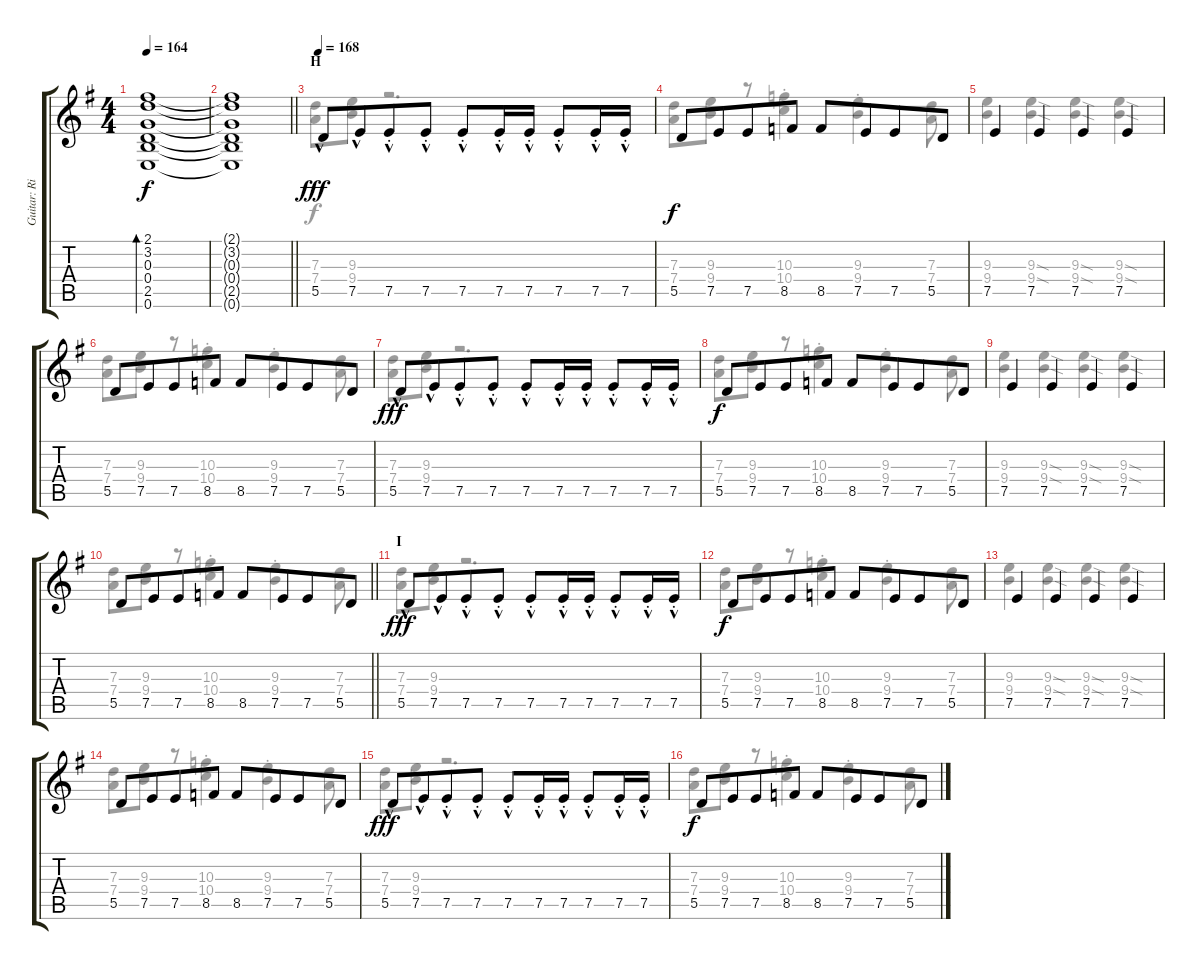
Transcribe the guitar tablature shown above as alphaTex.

\track ("Guitar: Rik" "Guitar: Ri") {instrument acousticguitarsteel}
\staff {score tabs}
\tuning (E4 B3 G3 D3 A2 E2) {hide}
\voice
\ts (4 4)
\tempo 164
\clef g2
\ks g
(2.1 3.2 0.3 0.4 2.5 0.6).1{bd 60 dy f} |
\barLineRight lightlight
(2.1{t} 3.2{t} 0.3{t} 0.4{t} 2.5{t} 0.6{t}).1 |
\section ("" "H")
\tempo 168
5.5{hac}.8{dy fff} 7.5{hac}.8{beam merge} 7.5{hac st}.8 7.5{hac st}.8 7.5{hac st}.8 7.5{hac st}.16 7.5{hac st}.16 7.5{hac st}.8 7.5{hac st}.16 7.5{hac st}.16 |
5.5.8{dy f} 7.5.8{beam merge} 7.5.8 8.5.8 8.5.8 7.5.8{beam merge} 7.5.8 5.5.8 |
7.5.4 7.5.4 7.5.4{beam merge} 7.5.4 |
5.5.8 7.5.8{beam merge} 7.5.8 8.5.8 8.5.8 7.5.8{beam merge} 7.5.8 5.5.8 |
5.5{hac}.8{dy fff} 7.5{hac}.8{beam merge} 7.5{hac st}.8 7.5{hac st}.8 7.5{hac st}.8 7.5{hac st}.16 7.5{hac st}.16 7.5{hac st}.8 7.5{hac st}.16 7.5{hac st}.16 |
5.5.8{dy f} 7.5.8{beam merge} 7.5.8 8.5.8 8.5.8 7.5.8{beam merge} 7.5.8 5.5.8 |
7.5.4 7.5.4 7.5.4{beam merge} 7.5.4 |
\barLineRight lightlight
5.5.8 7.5.8{beam merge} 7.5.8 8.5.8 8.5.8 7.5.8{beam merge} 7.5.8 5.5.8 |
\section ("" "I")
5.5{hac}.8{dy fff} 7.5{hac}.8{beam merge} 7.5{hac st}.8 7.5{hac st}.8 7.5{hac st}.8 7.5{hac st}.16 7.5{hac st}.16 7.5{hac st}.8 7.5{hac st}.16 7.5{hac st}.16 |
5.5.8{dy f} 7.5.8{beam merge} 7.5.8 8.5.8 8.5.8 7.5.8{beam merge} 7.5.8 5.5.8 |
7.5.4 7.5.4 7.5.4{beam merge} 7.5.4 |
5.5.8 7.5.8{beam merge} 7.5.8 8.5.8 8.5.8 7.5.8{beam merge} 7.5.8 5.5.8 |
5.5{hac}.8{dy fff} 7.5{hac}.8{beam merge} 7.5{hac st}.8 7.5{hac st}.8 7.5{hac st}.8 7.5{hac st}.16 7.5{hac st}.16 7.5{hac st}.8 7.5{hac st}.16 7.5{hac st}.16 |
5.5.8{dy f} 7.5.8{beam merge} 7.5.8 8.5.8 8.5.8 7.5.8{beam merge} 7.5.8 5.5.8
\voice
\clef g2
\ottava regular
\simile none
\ks g
|
\barLineRight lightlight
|
(7.3 7.4).8 (9.3 9.4).8 r.2{d} |
(7.3 7.4).8 (9.3 9.4).8 r.8 (10.3{st} 10.4{st}).4 (9.3{st} 9.4{st}).4 (7.3 7.4).8 |
(9.3 9.4).4 (9.3{sod} 9.4{sod}).4 (9.3{sod} 9.4{sod}).4 (9.3{sod} 9.4{sod}).4 |
(7.3 7.4).8 (9.3 9.4).8 r.8 (10.3{st} 10.4{st}).4 (9.3{st} 9.4{st}).4 (7.3 7.4).8 |
(7.3 7.4).8 (9.3 9.4).8 r.2{d} |
(7.3 7.4).8 (9.3 9.4).8 r.8 (10.3{st} 10.4{st}).4 (9.3{st} 9.4{st}).4 (7.3 7.4).8 |
(9.3 9.4).4 (9.3{sod} 9.4{sod}).4 (9.3{sod} 9.4{sod}).4 (9.3{sod} 9.4{sod}).4 |
\barLineRight lightlight
(7.3 7.4).8 (9.3 9.4).8 r.8 (10.3{st} 10.4{st}).4 (9.3{st} 9.4{st}).4 (7.3 7.4).8 |
(7.3 7.4).8 (9.3 9.4).8 r.2{d} |
(7.3 7.4).8 (9.3 9.4).8 r.8 (10.3{st} 10.4{st}).4 (9.3{st} 9.4{st}).4 (7.3 7.4).8 |
(9.3 9.4).4 (9.3{sod} 9.4{sod}).4 (9.3{sod} 9.4{sod}).4 (9.3{sod} 9.4{sod}).4 |
(7.3 7.4).8 (9.3 9.4).8 r.8 (10.3{st} 10.4{st}).4 (9.3{st} 9.4{st}).4 (7.3 7.4).8 |
(7.3 7.4).8 (9.3 9.4).8 r.2{d} |
(7.3 7.4).8 (9.3 9.4).8 r.8 (10.3{st} 10.4{st}).4 (9.3{st} 9.4{st}).4 (7.3 7.4).8
